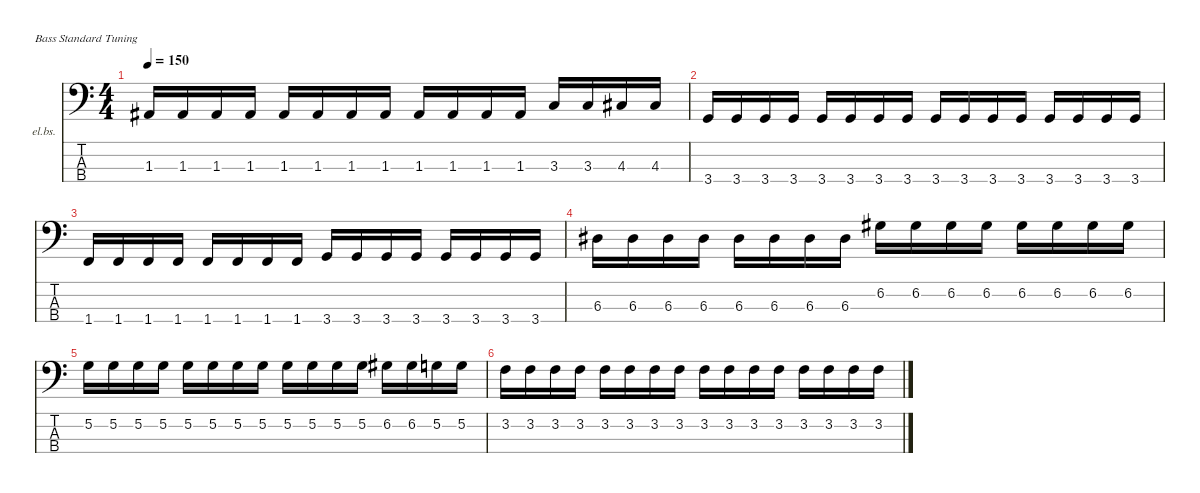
\defaultSystemsLayout 4
\hideDynamics
\bracketExtendMode nobrackets
\firstSystemTrackNameOrientation horizontal
\otherSystemsTrackNameOrientation horizontal
\track ("Electric Bass" "el.bs.") {instrument electricbassfinger}
\staff {score tabs}
\tuning (G2 D2 A1 E1)
\ts (4 4)
\tempo 150
\clef f4
\ks c
1.3{acc #}.16{dy mf} 1.3{acc #}.16 1.3{acc #}.16 1.3{acc #}.16 1.3{acc #}.16 1.3{acc #}.16 1.3{acc #}.16 1.3{acc #}.16 1.3{acc #}.16 1.3{acc #}.16 1.3{acc #}.16 1.3{acc #}.16 3.3.16 3.3.16 4.3{acc #}.16 4.3{acc #}.16 |
3.4.16 3.4.16 3.4.16 3.4.16 3.4.16 3.4.16 3.4.16 3.4.16 3.4.16 3.4.16 3.4.16 3.4.16 3.4.16 3.4.16 3.4.16 3.4.16 |
1.4.16 1.4.16 1.4.16 1.4.16 1.4.16 1.4.16 1.4.16 1.4.16 3.4.16 3.4.16 3.4.16 3.4.16 3.4.16 3.4.16 3.4.16 3.4.16 |
6.3{acc #}.16 6.3{acc #}.16 6.3{acc #}.16 6.3{acc #}.16 6.3{acc #}.16 6.3{acc #}.16 6.3{acc #}.16 6.3{acc #}.16 6.2{acc #}.16 6.2{acc #}.16 6.2{acc #}.16 6.2{acc #}.16 6.2{acc #}.16 6.2{acc #}.16 6.2{acc #}.16 6.2{acc #}.16 |
5.2.16 5.2.16 5.2.16 5.2.16 5.2.16 5.2.16 5.2.16 5.2.16 5.2.16 5.2.16 5.2.16 5.2.16 6.2{acc #}.16 6.2{acc #}.16 5.2.16 5.2.16 |
3.2.16 3.2.16 3.2.16 3.2.16 3.2.16 3.2.16 3.2.16 3.2.16 3.2.16 3.2.16 3.2.16 3.2.16 3.2.16 3.2.16 3.2.16 3.2.16
